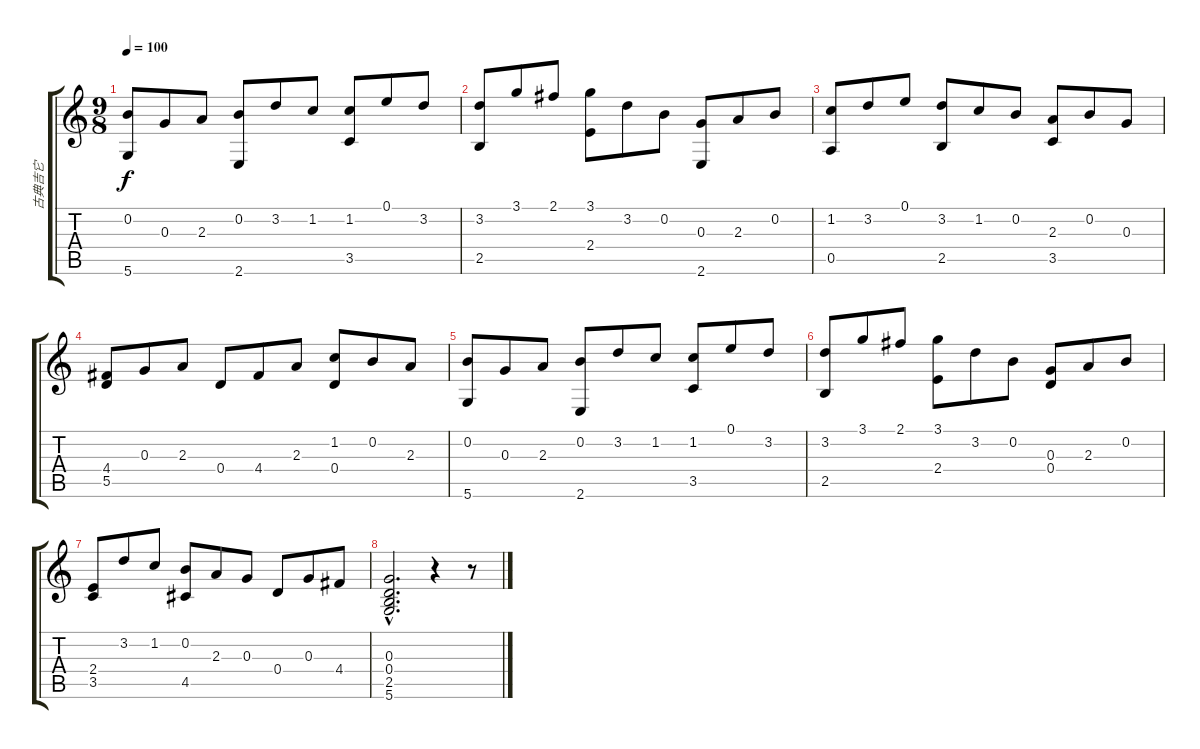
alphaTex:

\track ("古典吉它" "古典吉它") {instrument acousticguitarnylon}
\staff {score tabs}
\tuning (E4 B3 G3 D3 A2 D2) {hide}
\ts (9 8)
\tempo 100
\clef g2
\ks c
(0.2 5.6).8{dy f} 0.3.8 2.3.8 (0.2 2.6).8 3.2.8 1.2.8 (1.2 3.5).8 0.1.8 3.2.8 |
(3.2 2.5).8 3.1.8 2.1.8 (3.1 2.4).8 3.2.8 0.2.8 (0.3 2.6).8 2.3.8 0.2.8 |
(1.2 0.5).8 3.2.8 0.1.8 (3.2 2.5).8 1.2.8 0.2.8 (2.3 3.5).8 0.2.8 0.3.8 |
(4.4 5.5).8 0.3.8 2.3.8 0.4.8 4.4.8 2.3.8 (1.2 0.4).8 0.2.8 2.3.8 |
(0.2 5.6).8 0.3.8 2.3.8 (0.2 2.6).8 3.2.8 1.2.8 (1.2 3.5).8 0.1.8 3.2.8 |
(3.2 2.5).8 3.1.8 2.1.8 (3.1 2.4).8 3.2.8 0.2.8 (0.3 0.4).8 2.3.8 0.2.8 |
(2.4 3.5).8 3.2.8 1.2.8 (0.2 4.5).8 2.3.8 0.3.8 0.4.8 0.3.8 4.4.8 |
(0.3{hac} 0.4{hac} 2.5{hac} 5.6{hac}).2{d} r.4 r.8
